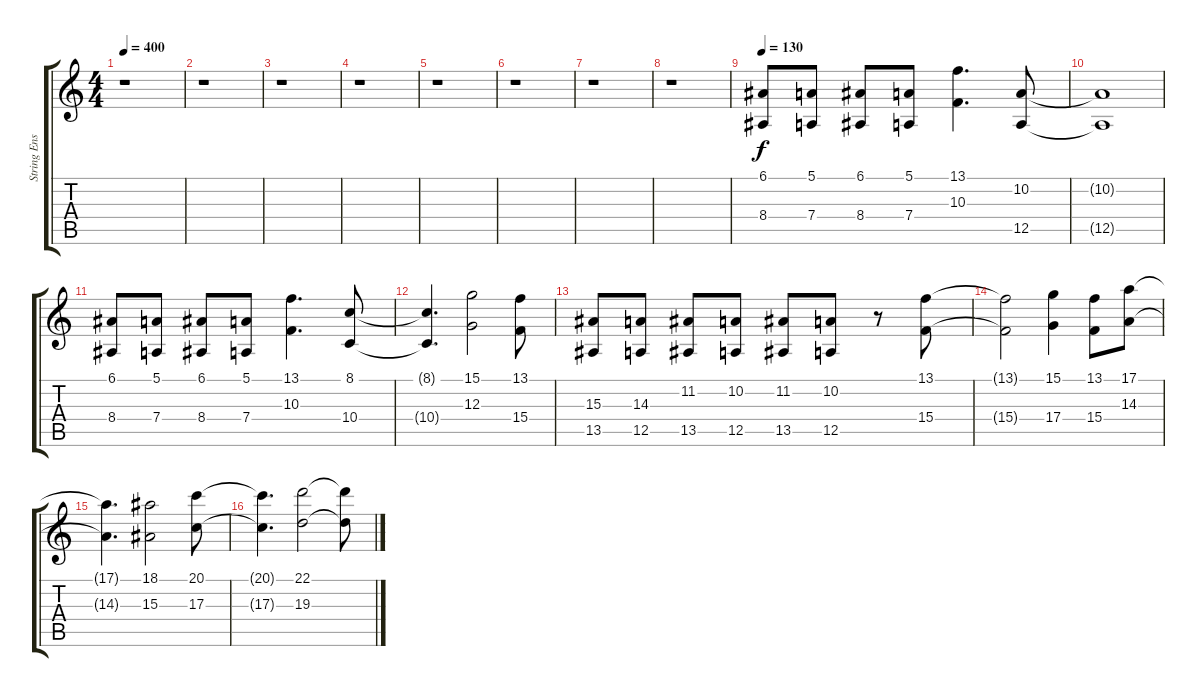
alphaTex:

\track ("String Ensemble 1" "String Ens") {instrument stringensemble1}
\staff {score tabs}
\tuning (E4 B3 G3 D3 A2 E2) {hide}
\ts (4 4)
\tempo 400
\clef g2
\ks c
r.1{dy f} |
r.1 |
r.1 |
r.1 |
r.1 |
r.1 |
r.1 |
r.1 |
\tempo 130
(6.1 8.4).8 (5.1 7.4).8 (6.1 8.4).8 (5.1 7.4).8 (13.1 10.3).4{d} (10.2 12.5).8 |
(10.2{t} 12.5{t}).1 |
(6.1 8.4).8 (5.1 7.4).8 (6.1 8.4).8 (5.1 7.4).8 (13.1 10.3).4{d} (8.1 10.4).8 |
(8.1{t} 10.4{t}).4{d} (15.1 12.3).2 (13.1 15.4).8 |
(15.3 13.5).8 (14.3 12.5).8 (11.2 13.5).8 (10.2 12.5).8 (11.2 13.5).8 (10.2 12.5).8 r.8 (13.1 15.4).8 |
(13.1{t} 15.4{t}).2 (15.1 17.4).4 (13.1 15.4).8 (17.1 14.3).8 |
(17.1{t} 14.3{t}).4{d} (18.1 15.3).2 (20.1 17.3).8 |
(20.1{t} 17.3{t}).4{d} (22.1 19.3).2 (22.1{t} 19.3{t}).8
